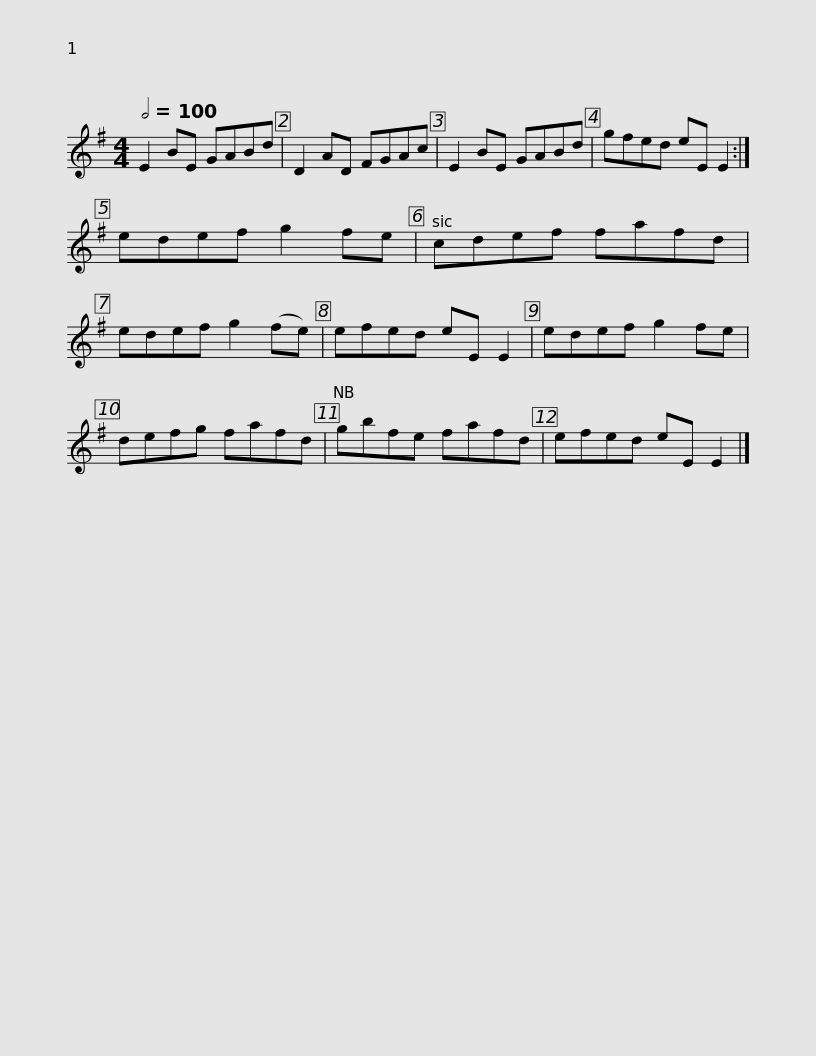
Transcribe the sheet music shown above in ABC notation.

X:1
L:1/8
Q:1/2=100
M:4/4
I:linebreak $
K:Emin
V:1 treble
V:1
 E2 BE GABd | D2 AD FGAc | E2 BE GABd | gfed eE E2 :| edef g2 fe | %5
 cdef fafd |$ edef g2 (fe) | efed eE E2 | edef g2 fe | defg fafd | %10
 gbfe fafd | efed eE E2 |] %12
